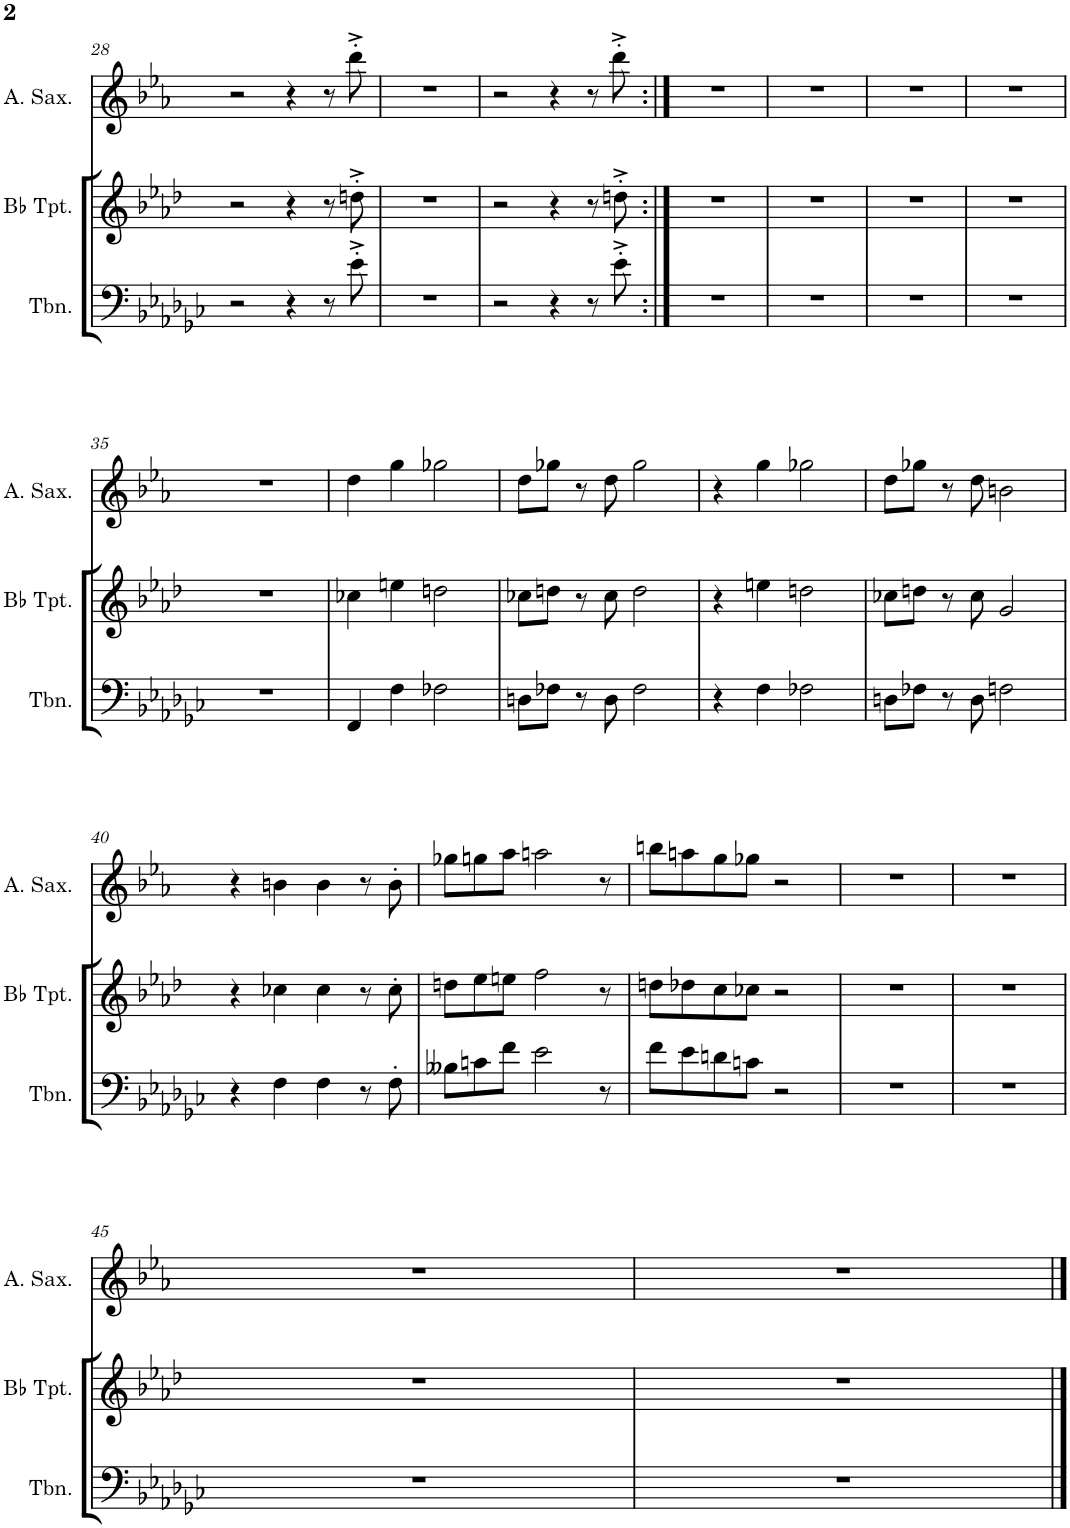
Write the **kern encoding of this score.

**kern	**kern	**kern
*part3	*part2	*part1
*staff3	*staff2	*staff1
*I"Trombone	*I"Bb Trumpet	*I"Alto Saxophone
*I'Tbn.	*I'Bb Tpt.	*I'A. Sax.
!!LO:PB:g=z
*clefF4	*clefG2	*clefG2
*	*Trd1c2	*Trd5c9
*k[b-e-a-d-g-c-]	*k[b-e-a-d-]	*k[b-e-a-]
*M4/4	*M4/4	*M4/4
=28	=28	=28
2r	2r	2r
4r	4r	4r
8r	8r	8r
8e-'^\	8ddn'^\	8ddd'^\
=29	=29	=29
1r	1r	1r
=30	=30	=30
2r	2r	2r
4r	4r	4r
8r	8r	8r
8e-'^\	8ddn'^\	8ddd'^\
=31:|!	=31:|!	=31:|!
1r	1r	1r
=32	=32	=32
1r	1r	1r
=33	=33	=33
1r	1r	1r
=34	=34	=34
1r	1r	1r
!!LO:LB:g=z
=35	=35	=35
1r	1r	1r
=36	=36	=36
4FF/	4cc-X\	4dd\
4F\	4een\	4gg\
2F-X\	2ddn\	2gg-X\
=37	=37	=37
8Dn\L	8cc-X\L	8dd\L
8F-X\J	8ddn\J	8gg-X\J
8r	8r	8r
8D\	8cc-\	8dd\
2F-\	2dd\	2gg-\
=38	=38	=38
4r	4r	4r
4F\	4een\	4gg\
2F-X\	2ddn\	2gg-X\
=39	=39	=39
8Dn\L	8cc-X\L	8dd\L
8F-X\J	8ddn\J	8gg-X\J
8r	8r	8r
8D\	8cc-\	8dd\
2Fn\	2g/	2bn\
!!LO:LB:g=z
=40	=40	=40
4r	4r	4r
4F\	4cc-X\	4bn\
4F\	4cc-\	4b\
8r	8r	8r
8F'\	8cc-'\	8b'\
=41	=41	=41
8B--X\L	8ddn\L	8gg-X\L
8cn\	8ee-\	8ggn\
8f\J	8een\J	8aa-\J
2e-\	2ff\	2aan\
8r	8r	8r
=42	=42	=42
8f\L	8ddn\L	8bbn\L
8e-\	8dd-X\	8aan\
8dn\	8cc\	8gg\
8cn\J	8cc-X\J	8gg-X\J
2r	2r	2r
=43	=43	=43
1r	1r	1r
=44	=44	=44
1r	1r	1r
!!LO:LB:g=z
=45	=45	=45
1r	1r	1r
=46	=46	=46
1r	1r	1r
==	==	==
*-	*-	*-
